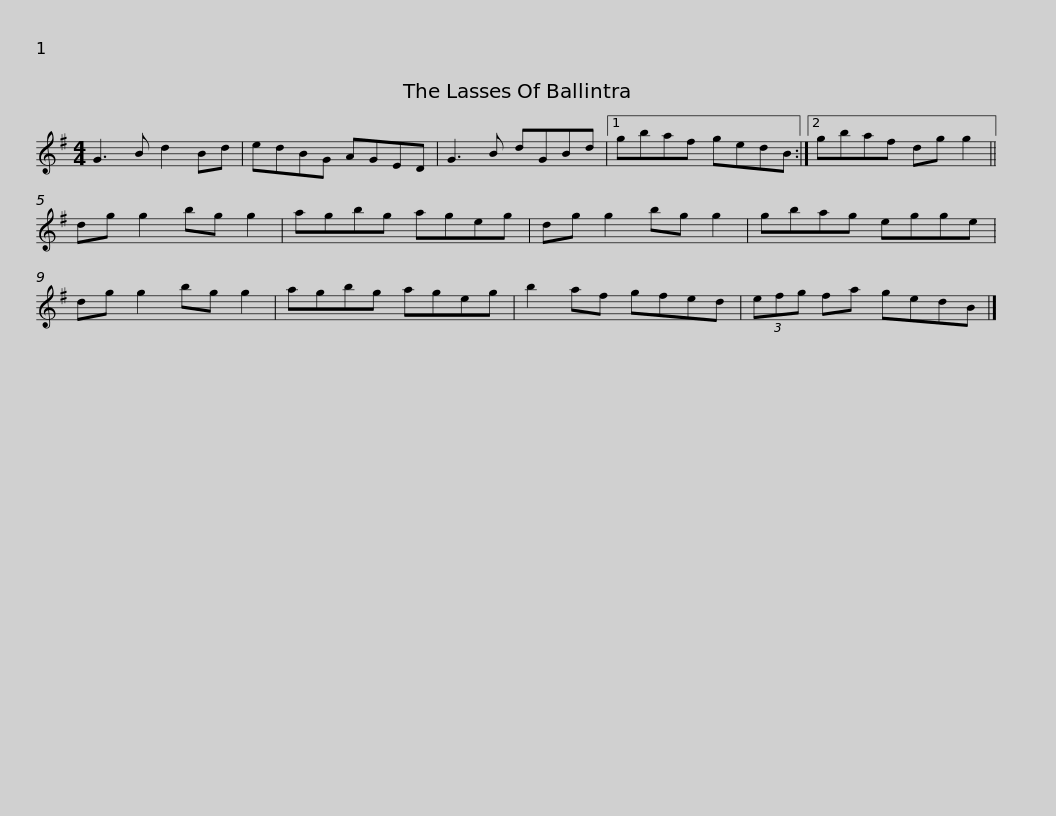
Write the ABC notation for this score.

X:1
L:1/8
M:4/4
I:linebreak $
K:G
V:1 treble
V:1
 G3 B d2 Bd | edBG AGED | G3 B dGBd |1 gbaf gedB :|2 gbaf dg g2 || %5
 dg g2 bg g2 |$ agbg ageg | dg g2 bg g2 | gbag egge | dg g2 bg g2 | %10
 agbg ageg |$ b2 af gfed | (3efg fa gedB |] %13
